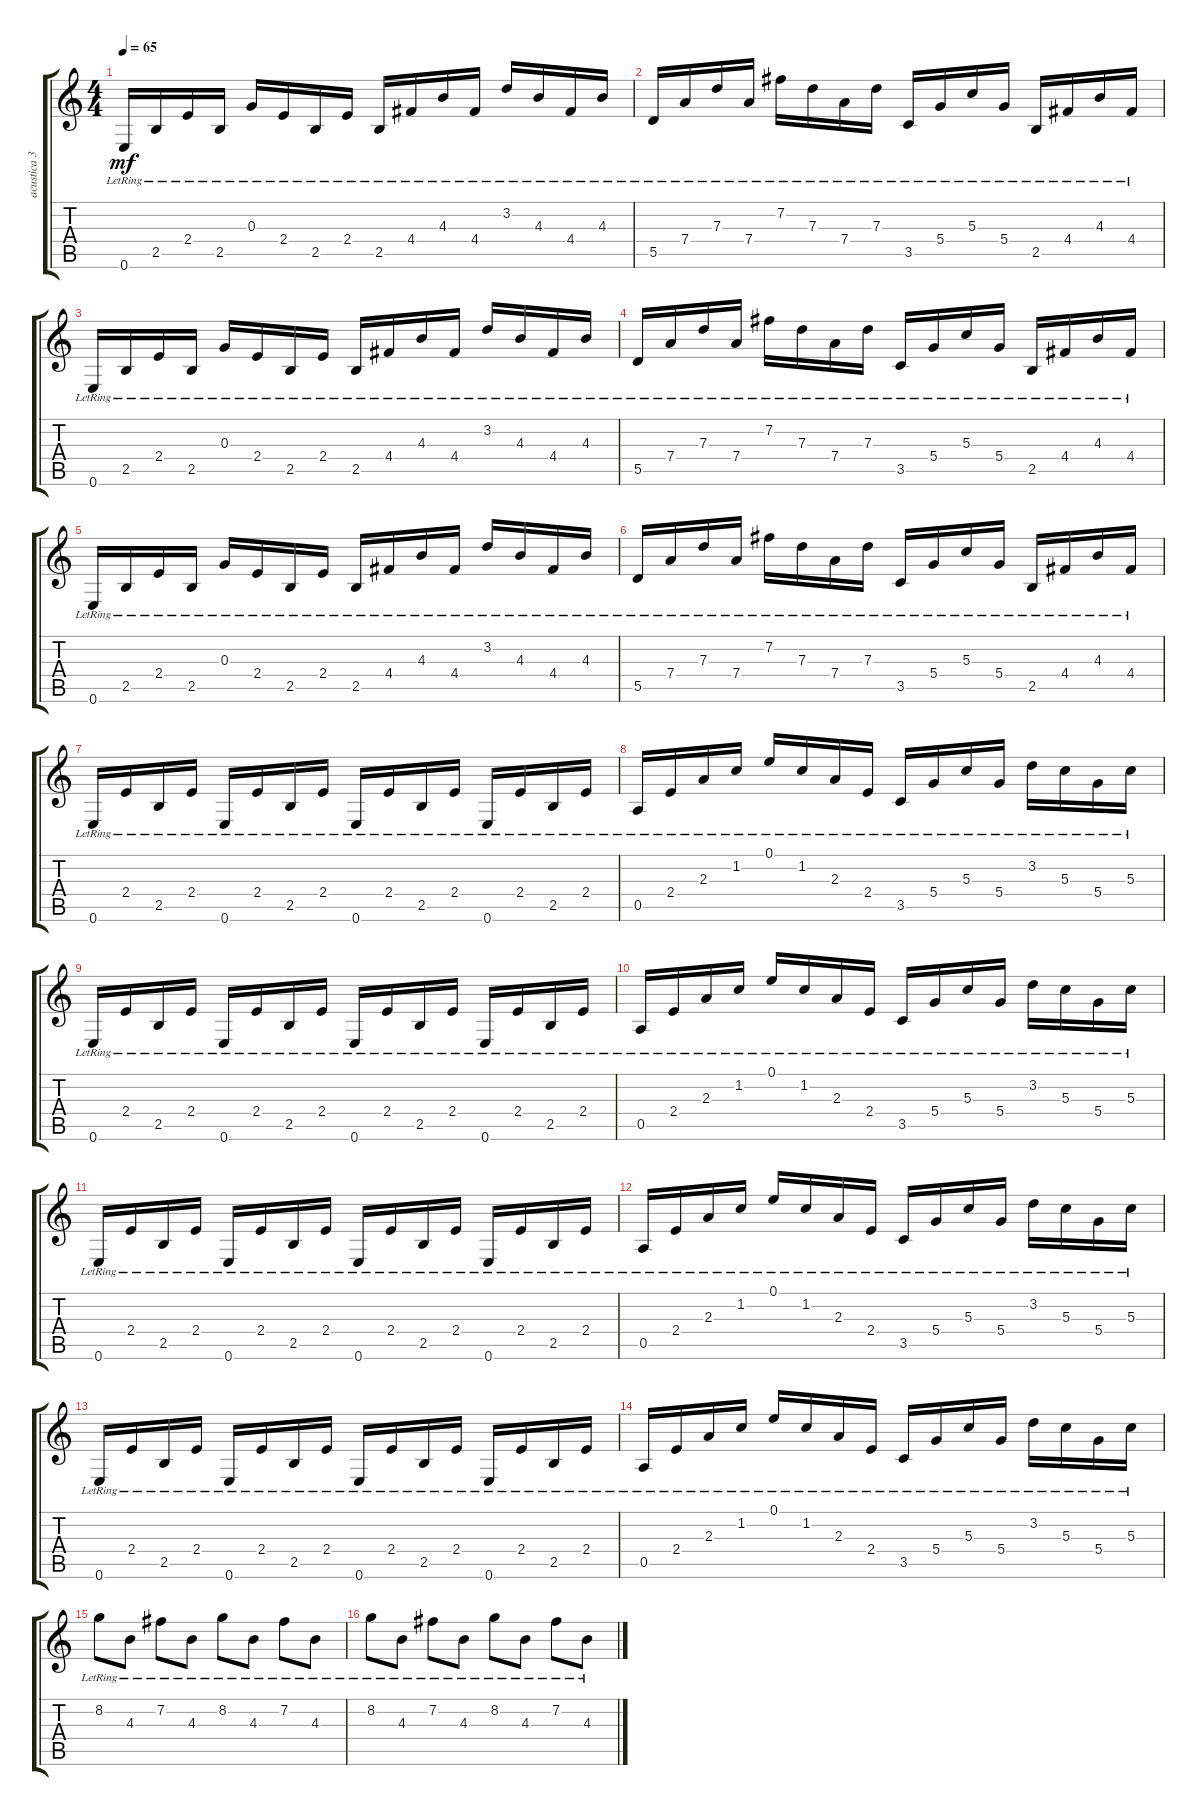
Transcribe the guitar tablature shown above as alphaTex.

\track ("acustica 3" "acustica 3") {instrument acousticguitarnylon}
\staff {score tabs}
\tuning (E4 B3 G3 D3 A2 E2) {hide}
\ts (4 4)
\tempo 65
\clef g2
\ks c
0.6{lr}.16{dy mf} 2.5{lr}.16 2.4{lr}.16 2.5{lr}.16 0.3{lr}.16 2.4{lr}.16 2.5{lr}.16 2.4{lr}.16 2.5{lr}.16 4.4{lr}.16 4.3{lr}.16 4.4{lr}.16 3.2{lr}.16 4.3{lr}.16 4.4{lr}.16 4.3{lr}.16 |
5.5{lr}.16 7.4{lr}.16 7.3{lr}.16 7.4{lr}.16 7.2{lr}.16 7.3{lr}.16 7.4{lr}.16 7.3{lr}.16 3.5{lr}.16 5.4{lr}.16 5.3{lr}.16 5.4{lr}.16 2.5{lr}.16 4.4{lr}.16 4.3{lr}.16 4.4{lr}.16 |
0.6{lr}.16 2.5{lr}.16 2.4{lr}.16 2.5{lr}.16 0.3{lr}.16 2.4{lr}.16 2.5{lr}.16 2.4{lr}.16 2.5{lr}.16 4.4{lr}.16 4.3{lr}.16 4.4{lr}.16 3.2{lr}.16 4.3{lr}.16 4.4{lr}.16 4.3{lr}.16 |
5.5{lr}.16 7.4{lr}.16 7.3{lr}.16 7.4{lr}.16 7.2{lr}.16 7.3{lr}.16 7.4{lr}.16 7.3{lr}.16 3.5{lr}.16 5.4{lr}.16 5.3{lr}.16 5.4{lr}.16 2.5{lr}.16 4.4{lr}.16 4.3{lr}.16 4.4{lr}.16 |
0.6{lr}.16 2.5{lr}.16 2.4{lr}.16 2.5{lr}.16 0.3{lr}.16 2.4{lr}.16 2.5{lr}.16 2.4{lr}.16 2.5{lr}.16 4.4{lr}.16 4.3{lr}.16 4.4{lr}.16 3.2{lr}.16 4.3{lr}.16 4.4{lr}.16 4.3{lr}.16 |
5.5{lr}.16 7.4{lr}.16 7.3{lr}.16 7.4{lr}.16 7.2{lr}.16 7.3{lr}.16 7.4{lr}.16 7.3{lr}.16 3.5{lr}.16 5.4{lr}.16 5.3{lr}.16 5.4{lr}.16 2.5{lr}.16 4.4{lr}.16 4.3{lr}.16 4.4{lr}.16 |
0.6{lr}.16 2.4{lr}.16 2.5{lr}.16 2.4{lr}.16 0.6{lr}.16 2.4{lr}.16 2.5{lr}.16 2.4{lr}.16 0.6{lr}.16 2.4{lr}.16 2.5{lr}.16 2.4{lr}.16 0.6{lr}.16 2.4{lr}.16 2.5{lr}.16 2.4{lr}.16 |
0.5{lr}.16 2.4{lr}.16 2.3{lr}.16 1.2{lr}.16 0.1{lr}.16 1.2{lr}.16 2.3{lr}.16 2.4{lr}.16 3.5{lr}.16 5.4{lr}.16 5.3{lr}.16 5.4{lr}.16 3.2{lr}.16 5.3{lr}.16 5.4{lr}.16 5.3{lr}.16 |
0.6{lr}.16 2.4{lr}.16 2.5{lr}.16 2.4{lr}.16 0.6{lr}.16 2.4{lr}.16 2.5{lr}.16 2.4{lr}.16 0.6{lr}.16 2.4{lr}.16 2.5{lr}.16 2.4{lr}.16 0.6{lr}.16 2.4{lr}.16 2.5{lr}.16 2.4{lr}.16 |
0.5{lr}.16 2.4{lr}.16 2.3{lr}.16 1.2{lr}.16 0.1{lr}.16 1.2{lr}.16 2.3{lr}.16 2.4{lr}.16 3.5{lr}.16 5.4{lr}.16 5.3{lr}.16 5.4{lr}.16 3.2{lr}.16 5.3{lr}.16 5.4{lr}.16 5.3{lr}.16 |
0.6{lr}.16 2.4{lr}.16 2.5{lr}.16 2.4{lr}.16 0.6{lr}.16 2.4{lr}.16 2.5{lr}.16 2.4{lr}.16 0.6{lr}.16 2.4{lr}.16 2.5{lr}.16 2.4{lr}.16 0.6{lr}.16 2.4{lr}.16 2.5{lr}.16 2.4{lr}.16 |
0.5{lr}.16 2.4{lr}.16 2.3{lr}.16 1.2{lr}.16 0.1{lr}.16 1.2{lr}.16 2.3{lr}.16 2.4{lr}.16 3.5{lr}.16 5.4{lr}.16 5.3{lr}.16 5.4{lr}.16 3.2{lr}.16 5.3{lr}.16 5.4{lr}.16 5.3{lr}.16 |
0.6{lr}.16 2.4{lr}.16 2.5{lr}.16 2.4{lr}.16 0.6{lr}.16 2.4{lr}.16 2.5{lr}.16 2.4{lr}.16 0.6{lr}.16 2.4{lr}.16 2.5{lr}.16 2.4{lr}.16 0.6{lr}.16 2.4{lr}.16 2.5{lr}.16 2.4{lr}.16 |
0.5{lr}.16 2.4{lr}.16 2.3{lr}.16 1.2{lr}.16 0.1{lr}.16 1.2{lr}.16 2.3{lr}.16 2.4{lr}.16 3.5{lr}.16 5.4{lr}.16 5.3{lr}.16 5.4{lr}.16 3.2{lr}.16 5.3{lr}.16 5.4{lr}.16 5.3{lr}.16 |
8.2{lr}.8 4.3{lr}.8 7.2{lr}.8 4.3{lr}.8 8.2{lr}.8 4.3{lr}.8 7.2{lr}.8 4.3{lr}.8 |
8.2{lr}.8 4.3{lr}.8 7.2{lr}.8 4.3{lr}.8 8.2{lr}.8 4.3{lr}.8 7.2{lr}.8 4.3{lr}.8
